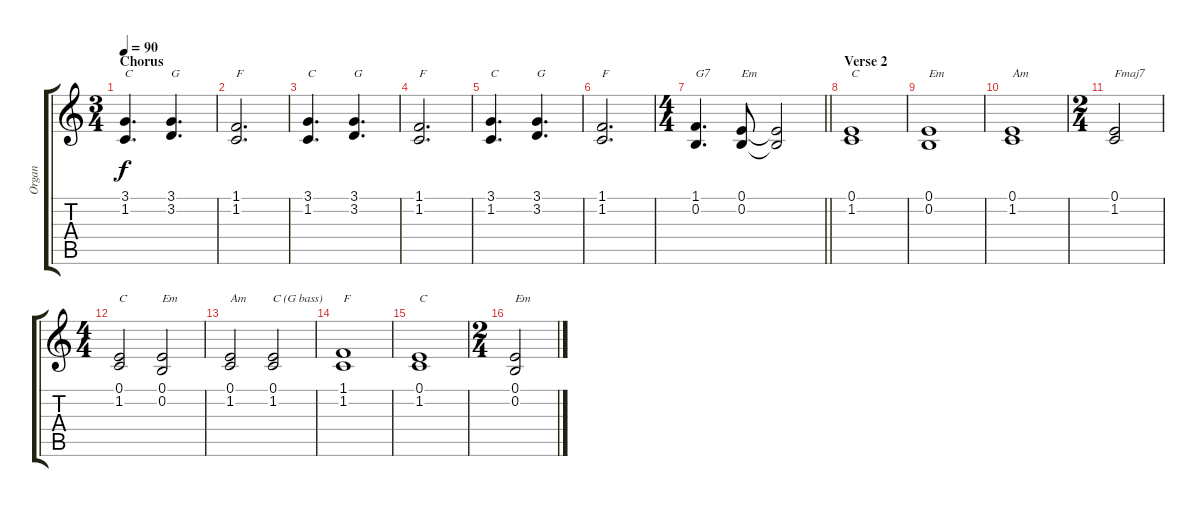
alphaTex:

\track ("Organ" "Organ") {instrument drawbarorgan}
\staff {score tabs}
\tuning (E4 B3 G3 D3 A2 E2) {hide}
\ts (3 4)
\section ("" "Chorus")
\tempo 90
\clef g2
\ks c
(3.1 1.2).4{d txt "C" dy f} (3.1 3.2).4{d txt "G"} |
(1.1 1.2).2{d txt "F"} |
(3.1 1.2).4{d txt "C"} (3.1 3.2).4{d txt "G"} |
(1.1 1.2).2{d txt "F"} |
(3.1 1.2).4{d txt "C"} (3.1 3.2).4{d txt "G"} |
(1.1 1.2).2{d txt "F"} |
\ts (4 4)
\barLineRight lightlight
(1.1 0.2).4{d txt "G7"} (0.1 0.2).8{txt "Em"} (0.1{t} 0.2{t}).2 |
\section ("" "Verse 2")
(0.1 1.2).1{txt "C"} |
(0.1 0.2).1{txt "Em"} |
(0.1 1.2).1{txt "Am"} |
\ts (2 4)
(0.1 1.2).2{txt "Fmaj7"} |
\ts (4 4)
(0.1 1.2).2{txt "C"} (0.1 0.2).2{txt "Em"} |
(0.1 1.2).2{txt "Am"} (0.1 1.2).2{txt "C (G bass)"} |
(1.1 1.2).1{txt "F"} |
(0.1 1.2).1{txt "C"} |
\ts (2 4)
(0.1 0.2).2{txt "Em"}
